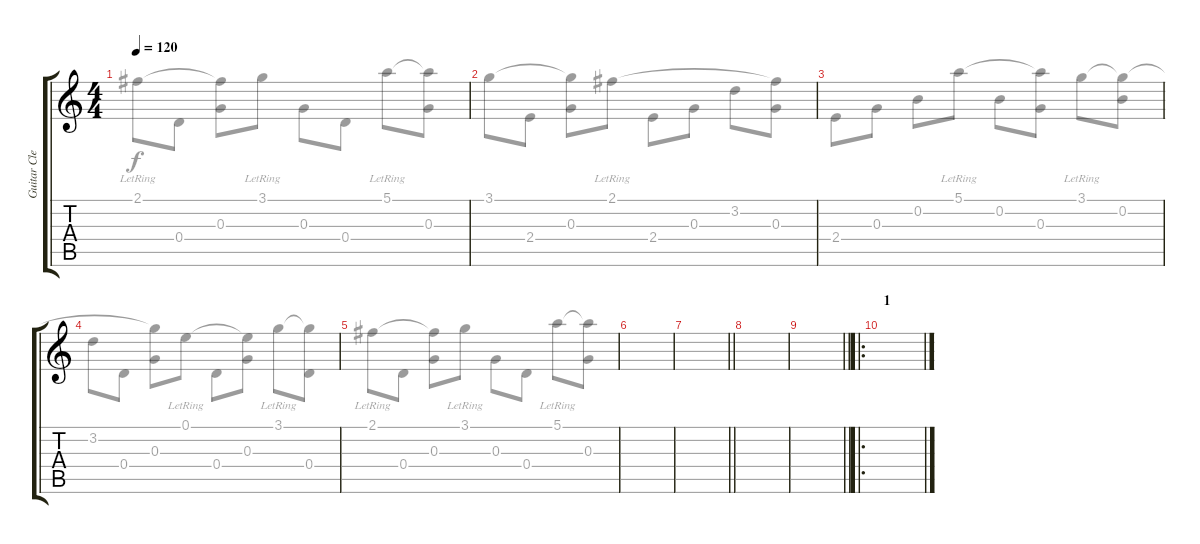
\track ("Guitar Clean   " "Guitar Cle") {instrument electricguitarclean}
\staff {score tabs}
\tuning (E4 B3 G3 D3 A2 E2) {hide}
\voice
\ts (4 4)
\tempo 120
\clef g2
\ks c
|
|
|
|
|
|
\barLineRight lightlight
|
|
\barLineRight lightlight
|
\ro
\section ("" "1")
|
|
|
|
|
|
\voice
\clef g2
\ks c
2.1{lr}.8{dy f} 0.4.8 (2.1{t} 0.3).8 3.1{lr}.8 0.3.8 0.4.8 5.1{lr}.8 (5.1{t} 0.3).8 |
3.1.8 2.4.8 (3.1{t} 0.3).8 2.1{lr}.8 2.4.8 0.3.8 3.2.8 (2.1{t} 0.3).8 |
2.4.8 0.3.8 0.2.8 5.1{lr}.8 0.2.8 (5.1{t} 0.3).8 3.1{lr}.8 (3.1{t} 0.2).8 |
3.2.8 0.4.8 (3.1{t} 0.3).8 0.1{lr}.8 0.4.8 (0.1{t} 0.3).8 3.1{lr}.8 (3.1{t} 0.4).8 |
2.1{lr}.8 0.4.8 (2.1{t} 0.3).8 3.1{lr}.8 0.3.8 0.4.8 5.1{lr}.8 (5.1{t} 0.3).8 |
|
\barLineRight lightlight
|
|
\barLineRight lightlight
|
|
|
|
|
|
|
